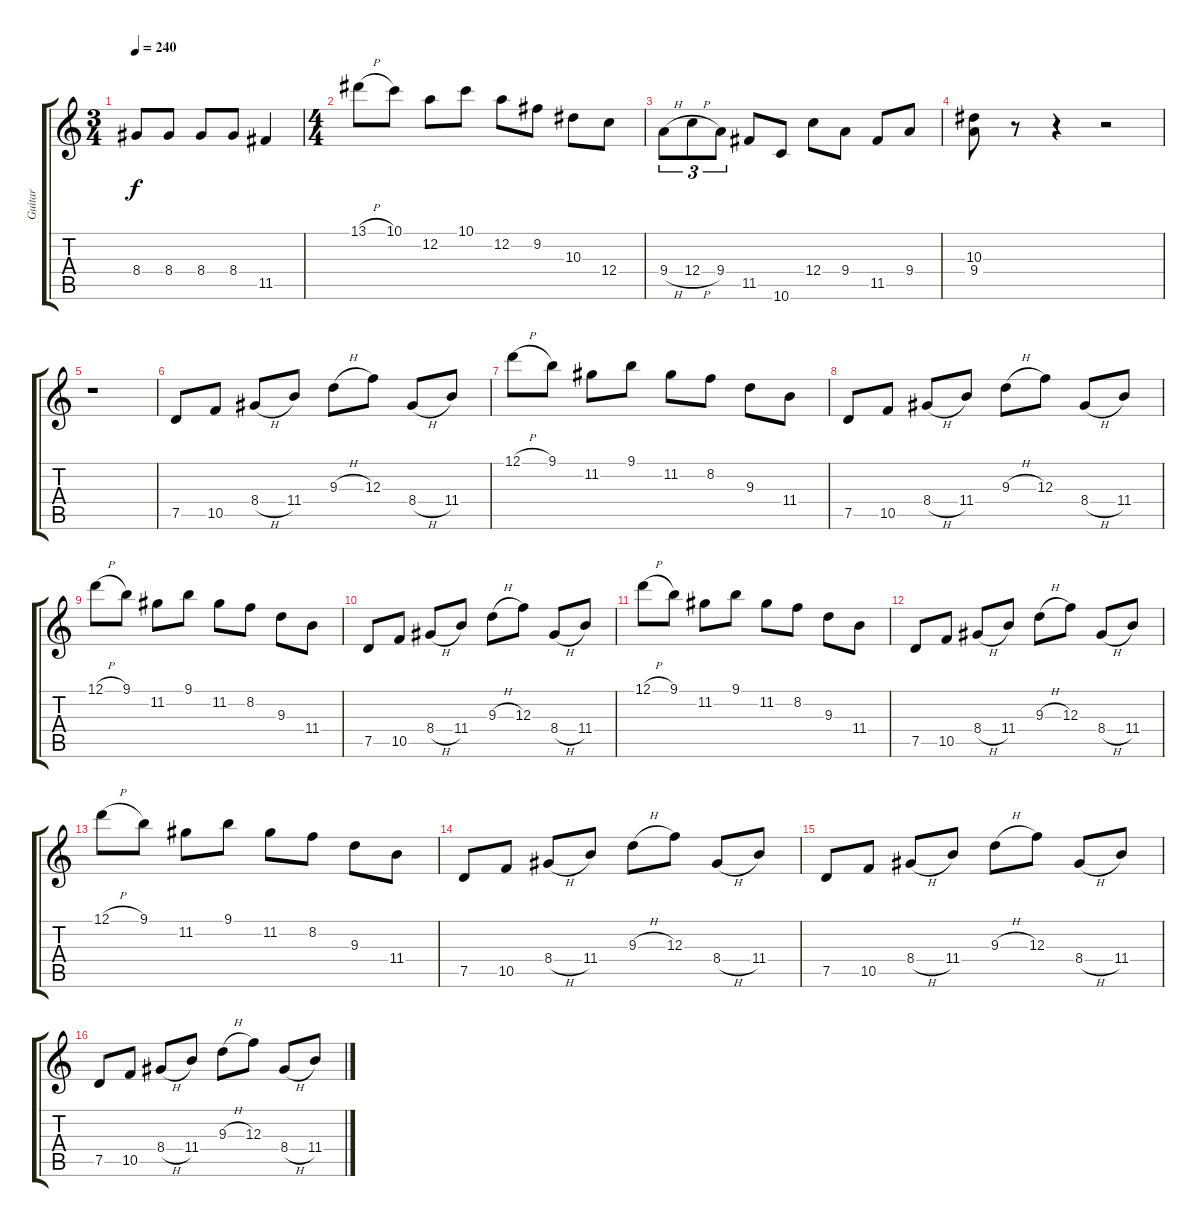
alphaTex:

\track ("Guitar" "Guitar") {instrument distortionguitar}
\staff {score tabs}
\tuning (D4 A3 F3 C3 G2 D2) {hide}
\ts (3 4)
\tempo 240
\clef g2
\ks c
8.4.8{dy f} 8.4.8 8.4.8 8.4.8 11.5.4 |
\ts (4 4)
13.1{h}.8 10.1.8 12.2.8 10.1.8 12.2.8 9.2.8 10.3.8 12.4.8 |
9.4{h}.8{tu (3 2)} 12.4{h}.8{tu (3 2)} 9.4.8{tu (3 2)} 11.5.8 10.6.8 12.4.8 9.4.8 11.5.8 9.4.8 |
(10.3 9.4).8 r.8 r.4 r.2 |
r.1 |
7.5.8 10.5.8 8.4{h}.8 11.4.8 9.3{h}.8 12.3.8 8.4{h}.8 11.4.8 |
12.1{h}.8 9.1.8 11.2.8 9.1.8 11.2.8 8.2.8 9.3.8 11.4.8 |
7.5.8 10.5.8 8.4{h}.8 11.4.8 9.3{h}.8 12.3.8 8.4{h}.8 11.4.8 |
12.1{h}.8 9.1.8 11.2.8 9.1.8 11.2.8 8.2.8 9.3.8 11.4.8 |
7.5.8 10.5.8 8.4{h}.8 11.4.8 9.3{h}.8 12.3.8 8.4{h}.8 11.4.8 |
12.1{h}.8 9.1.8 11.2.8 9.1.8 11.2.8 8.2.8 9.3.8 11.4.8 |
7.5.8 10.5.8 8.4{h}.8 11.4.8 9.3{h}.8 12.3.8 8.4{h}.8 11.4.8 |
12.1{h}.8 9.1.8 11.2.8 9.1.8 11.2.8 8.2.8 9.3.8 11.4.8 |
7.5.8 10.5.8 8.4{h}.8 11.4.8 9.3{h}.8 12.3.8 8.4{h}.8 11.4.8 |
7.5.8 10.5.8 8.4{h}.8 11.4.8 9.3{h}.8 12.3.8 8.4{h}.8 11.4.8 |
7.5.8 10.5.8 8.4{h}.8 11.4.8 9.3{h}.8 12.3.8 8.4{h}.8 11.4.8
